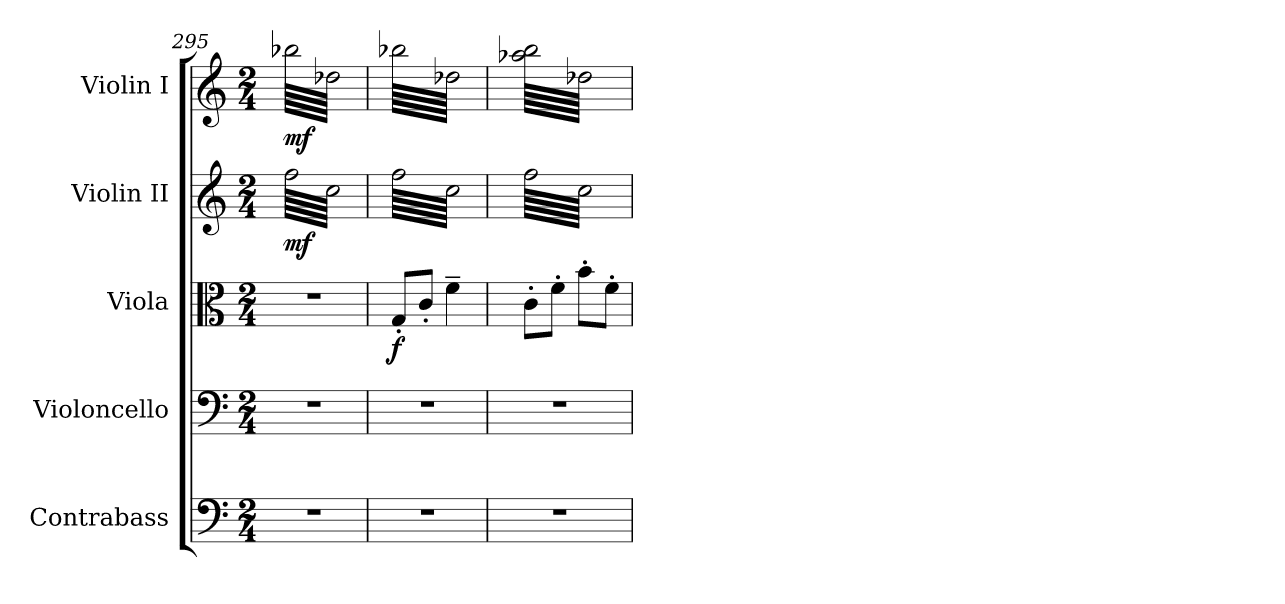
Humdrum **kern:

**kern	**kern	**kern	**dynam	**kern	**dynam	**kern	**dynam
*part5	*part4	*part3	*part3	*part2	*part2	*part1	*part1
*staff5	*staff4	*staff3	*staff3	*staff2	*staff2	*staff1	*staff1
*I"Contrabass	*I"Violoncello	*I"Viola	*	*I"Violin II	*	*I"Violin I	*
*I'Cb.	*I'Vc.	*I'Vla.	*	*I'Vln. II	*	*I'Vln. I	*
*clefF4	*clefF4	*clefC3	*	*clefG2	*	*clefG2	*
*ITrd7c12	*	*	*	*	*	*	*
*k[]	*k[]	*k[]	*	*k[]	*	*k[]	*
*M2/4	*M2/4	*M2/4	*	*M2/4	*	*M2/4	*
=295	=295	=295	=295	=295	=295	=295	=295
!	!	!	!	!	!LO:DY:b	!	!LO:DY:b
*	*	*	*	*tremolo	*	*	*
*	*	*	*	*	*	*tremolo	*
2r	2r	2r	.	64ff\LLLL	mf	64bb-X\LLLL	mf
.	.	.	.	64cc\	.	64dd-X\	.
.	.	.	.	64ff\	.	64bb-X\	.
.	.	.	.	64cc\	.	64dd-X\	.
.	.	.	.	64ff\	.	64bb-X\	.
.	.	.	.	64cc\	.	64dd-X\	.
.	.	.	.	64ff\	.	64bb-X\	.
.	.	.	.	64cc\	.	64dd-X\	.
.	.	.	.	64ff\	.	64bb-X\	.
.	.	.	.	64cc\	.	64dd-X\	.
.	.	.	.	64ff\	.	64bb-X\	.
.	.	.	.	64cc\	.	64dd-X\	.
.	.	.	.	64ff\	.	64bb-X\	.
.	.	.	.	64cc\	.	64dd-X\	.
.	.	.	.	64ff\	.	64bb-X\	.
.	.	.	.	64cc\	.	64dd-X\	.
.	.	.	.	64ff\	.	64bb-X\	.
.	.	.	.	64cc\	.	64dd-X\	.
.	.	.	.	64ff\	.	64bb-X\	.
.	.	.	.	64cc\	.	64dd-X\	.
.	.	.	.	64ff\	.	64bb-X\	.
.	.	.	.	64cc\	.	64dd-X\	.
.	.	.	.	64ff\	.	64bb-X\	.
.	.	.	.	64cc\	.	64dd-X\	.
.	.	.	.	64ff\	.	64bb-X\	.
.	.	.	.	64cc\	.	64dd-X\	.
.	.	.	.	64ff\	.	64bb-X\	.
.	.	.	.	64cc\	.	64dd-X\	.
.	.	.	.	64ff\	.	64bb-X\	.
.	.	.	.	64cc\	.	64dd-X\	.
.	.	.	.	64ff\	.	64bb-X\	.
.	.	.	.	64cc\JJJJ	.	64dd-X\JJJJ	.
=296	=296	=296	=296	=296	=296	=296	=296
!	!	!	!LO:DY:b	!	!	!	!
2r	2r	8G'/L	f	64ff\LLLL	.	64bb-X\LLLL	.
.	.	.	.	64cc\	.	64dd-X\	.
.	.	.	.	64ff\	.	64bb-X\	.
.	.	.	.	64cc\	.	64dd-X\	.
.	.	.	.	64ff\	.	64bb-X\	.
.	.	.	.	64cc\	.	64dd-X\	.
.	.	.	.	64ff\	.	64bb-X\	.
.	.	.	.	64cc\	.	64dd-X\	.
.	.	8c'/J	.	64ff\	.	64bb-X\	.
.	.	.	.	64cc\	.	64dd-X\	.
.	.	.	.	64ff\	.	64bb-X\	.
.	.	.	.	64cc\	.	64dd-X\	.
.	.	.	.	64ff\	.	64bb-X\	.
.	.	.	.	64cc\	.	64dd-X\	.
.	.	.	.	64ff\	.	64bb-X\	.
.	.	.	.	64cc\	.	64dd-X\	.
.	.	4f~\	.	64ff\	.	64bb-X\	.
.	.	.	.	64cc\	.	64dd-X\	.
.	.	.	.	64ff\	.	64bb-X\	.
.	.	.	.	64cc\	.	64dd-X\	.
.	.	.	.	64ff\	.	64bb-X\	.
.	.	.	.	64cc\	.	64dd-X\	.
.	.	.	.	64ff\	.	64bb-X\	.
.	.	.	.	64cc\	.	64dd-X\	.
.	.	.	.	64ff\	.	64bb-X\	.
.	.	.	.	64cc\	.	64dd-X\	.
.	.	.	.	64ff\	.	64bb-X\	.
.	.	.	.	64cc\	.	64dd-X\	.
.	.	.	.	64ff\	.	64bb-X\	.
.	.	.	.	64cc\	.	64dd-X\	.
.	.	.	.	64ff\	.	64bb-X\	.
.	.	.	.	64cc\JJJJ	.	64dd-X\JJJJ	.
=297	=297	=297	=297	=297	=297	=297	=297
2r	2r	8c'\L	.	64ff\LLLL	.	64aa-X\ 64bb\LLLL	.
.	.	.	.	64cc\	.	64dd-X\	.
.	.	.	.	64ff\	.	64aa-X\ 64bb\	.
.	.	.	.	64cc\	.	64dd-X\	.
.	.	.	.	64ff\	.	64aa-X\ 64bb\	.
.	.	.	.	64cc\	.	64dd-X\	.
.	.	.	.	64ff\	.	64aa-X\ 64bb\	.
.	.	.	.	64cc\	.	64dd-X\	.
.	.	8f'\J	.	64ff\	.	64aa-X\ 64bb\	.
.	.	.	.	64cc\	.	64dd-X\	.
.	.	.	.	64ff\	.	64aa-X\ 64bb\	.
.	.	.	.	64cc\	.	64dd-X\	.
.	.	.	.	64ff\	.	64aa-X\ 64bb\	.
.	.	.	.	64cc\	.	64dd-X\	.
.	.	.	.	64ff\	.	64aa-X\ 64bb\	.
.	.	.	.	64cc\	.	64dd-X\	.
.	.	8b'\L	.	64ff\	.	64aa-X\ 64bb\	.
.	.	.	.	64cc\	.	64dd-X\	.
.	.	.	.	64ff\	.	64aa-X\ 64bb\	.
.	.	.	.	64cc\	.	64dd-X\	.
.	.	.	.	64ff\	.	64aa-X\ 64bb\	.
.	.	.	.	64cc\	.	64dd-X\	.
.	.	.	.	64ff\	.	64aa-X\ 64bb\	.
.	.	.	.	64cc\	.	64dd-X\	.
.	.	8f'\J	.	64ff\	.	64aa-X\ 64bb\	.
.	.	.	.	64cc\	.	64dd-X\	.
.	.	.	.	64ff\	.	64aa-X\ 64bb\	.
.	.	.	.	64cc\	.	64dd-X\	.
.	.	.	.	64ff\	.	64aa-X\ 64bb\	.
.	.	.	.	64cc\	.	64dd-X\	.
.	.	.	.	64ff\	.	64aa-X\ 64bb\	.
.	.	.	.	64cc\JJJJ	.	64dd-X\JJJJ	.
*	*	*	*	*	*	*Xtremolo	*
*	*	*	*	*Xtremolo	*	*	*
.	.	.	.	.	.	.	.
.	.	.	.	.	.	.	.
.	.	.	.	.	.	.	.
.	.	.	.	.	.	.	.
.	.	.	.	.	.	.	.
.	.	.	.	.	.	.	.
.	.	.	.	.	.	.	.
.	.	.	.	.	.	.	.
.	.	.	.	.	.	.	.
.	.	.	.	.	.	.	.
.	.	.	.	.	.	.	.
.	.	.	.	.	.	.	.
.	.	.	.	.	.	.	.
.	.	.	.	.	.	.	.
.	.	.	.	.	.	.	.
.	.	.	.	.	.	.	.
=	=	=	=	=	=	=	=
*-	*-	*-	*-	*-	*-	*-	*-
